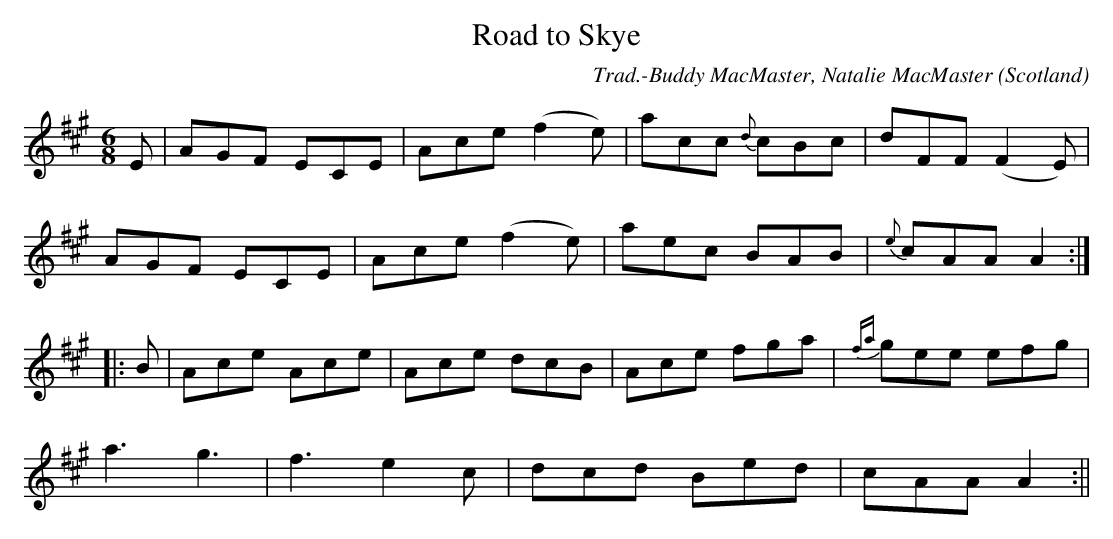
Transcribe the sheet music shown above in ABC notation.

X:1
T:Road to Skye
C:Trad.-Buddy MacMaster, Natalie MacMaster
O:Scotland
M:6/8
L:1/8
K:A
E|AGF ECE|Ace (f2e)|acc {d}cBc|dFF (F2E)|!
AGF ECE|Ace (f2e)|aec BAB|{e}cAA A2:|!
|:B|Ace Ace|Ace dcB|Ace fga|{fa}gee efg|!
a3 g3|f3 e2c|dcd Bed|cAA A2:||!
